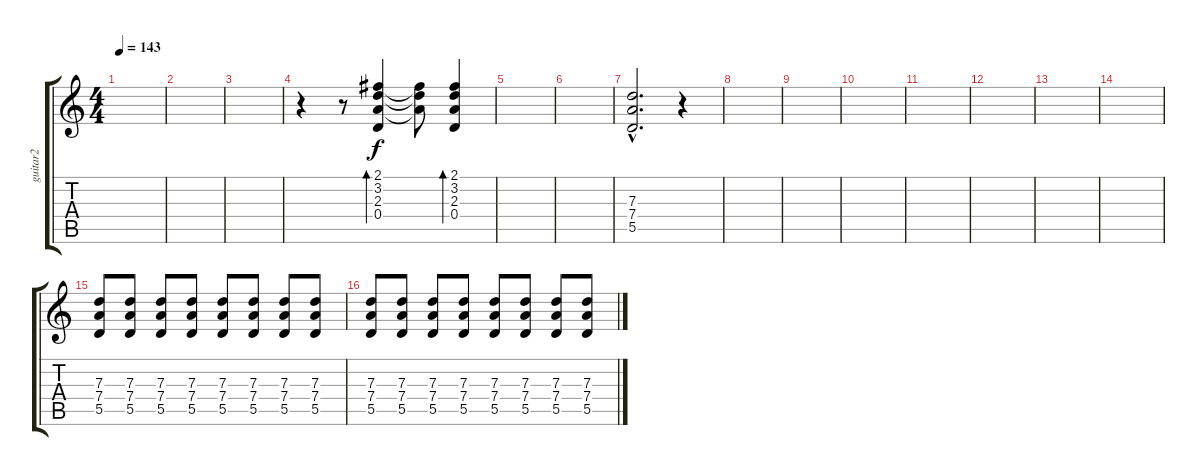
\track ("guitar2" "guitar2") {instrument acousticguitarsteel}
\staff {score tabs}
\tuning (E4 B3 G3 D3 A2 E2) {hide}
\ts (4 4)
\tempo 143
\clef g2
\ks c
|
|
|
r.4 r.8 (2.1 3.2 2.3 0.4).4{bd 240} (2.1{t} 3.2{t} 2.3{t}).8 (2.1 3.2 2.3 0.4).4{bd 240} |
|
|
(7.3{hac} 7.4{hac} 5.5{hac}).2{d} r.4 |
|
|
|
|
|
|
|
(7.3 7.4 5.5).8 (7.3 7.4 5.5).8 (7.3 7.4 5.5).8 (7.3 7.4 5.5).8 (7.3 7.4 5.5).8 (7.3 7.4 5.5).8 (7.3 7.4 5.5).8 (7.3 7.4 5.5).8 |
(7.3 7.4 5.5).8 (7.3 7.4 5.5).8 (7.3 7.4 5.5).8 (7.3 7.4 5.5).8 (7.3 7.4 5.5).8 (7.3 7.4 5.5).8 (7.3 7.4 5.5).8 (7.3 7.4 5.5).8
